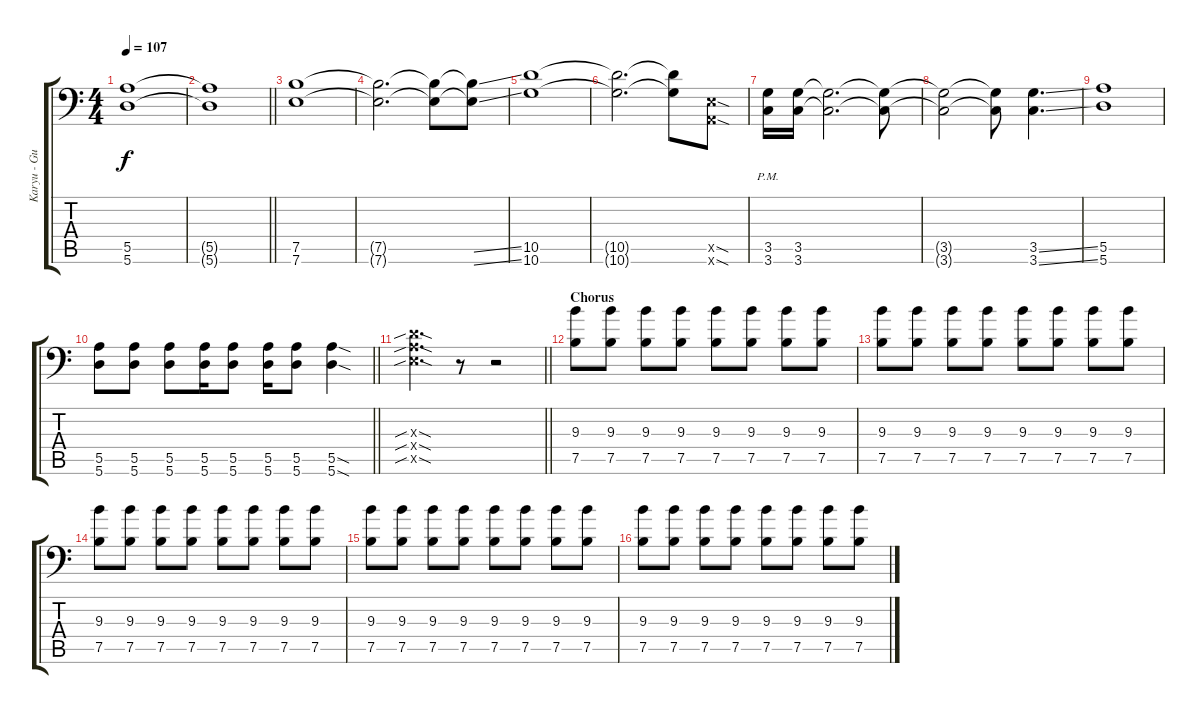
\track ("Karyu - Guitar 2" "Karyu - Gu") {instrument distortionguitar}
\staff {score tabs}
\tuning (B3 Gb3 D3 A2 E2 A1) {hide}
\ts (4 4)
\tempo 107
\clef f4
\ks c
(5.5 5.6).1{dy f} |
\barLineRight lightlight
(5.5{t} 5.6{t}).1 |
\section ("" "")
(7.5 7.6).1 |
(7.5{t} 7.6{t}).2{d} (7.5{t} 7.6{t}).8 (7.5{ss t} 7.6{ss t}).8 |
(10.5 10.6).1 |
(10.5{t} 10.6{t}).2{d} (10.5{t} 10.6{t}).8 (0.5{sod x} 0.6{sod x}).8 |
(3.5{pm} 3.6{pm}).16 (3.5 3.6).16 (3.5{t} 3.6{t}).2{d} (3.5{t} 3.6{t}).8 |
(3.5{t} 3.6{t}).2 (3.5{t} 3.6{t}).8 (3.5{ss} 3.6{ss}).4{d} |
(5.5 5.6).1 |
\barLineRight lightlight
(5.5 5.6).8 (5.5 5.6).8 (5.5 5.6).8 (5.5 5.6).16 (5.5 5.6).8 (5.5 5.6).16 (5.5 5.6).8 (5.5{sod} 5.6{sod}).4 |
\barLineRight lightlight
(0.3{sib sod x} 0.4{sib sod x} 0.5{sib sod x}).4{d} r.8 r.2 |
\section ("" "Chorus")
(9.3 7.5).8 (9.3 7.5).8 (9.3 7.5).8 (9.3 7.5).8 (9.3 7.5).8 (9.3 7.5).8 (9.3 7.5).8 (9.3 7.5).8 |
(9.3 7.5).8 (9.3 7.5).8 (9.3 7.5).8 (9.3 7.5).8 (9.3 7.5).8 (9.3 7.5).8 (9.3 7.5).8 (9.3 7.5).8 |
(9.3 7.5).8 (9.3 7.5).8 (9.3 7.5).8 (9.3 7.5).8 (9.3 7.5).8 (9.3 7.5).8 (9.3 7.5).8 (9.3 7.5).8 |
(9.3 7.5).8 (9.3 7.5).8 (9.3 7.5).8 (9.3 7.5).8 (9.3 7.5).8 (9.3 7.5).8 (9.3 7.5).8 (9.3 7.5).8 |
(9.3 7.5).8 (9.3 7.5).8 (9.3 7.5).8 (9.3 7.5).8 (9.3 7.5).8 (9.3 7.5).8 (9.3 7.5).8 (9.3 7.5).8
